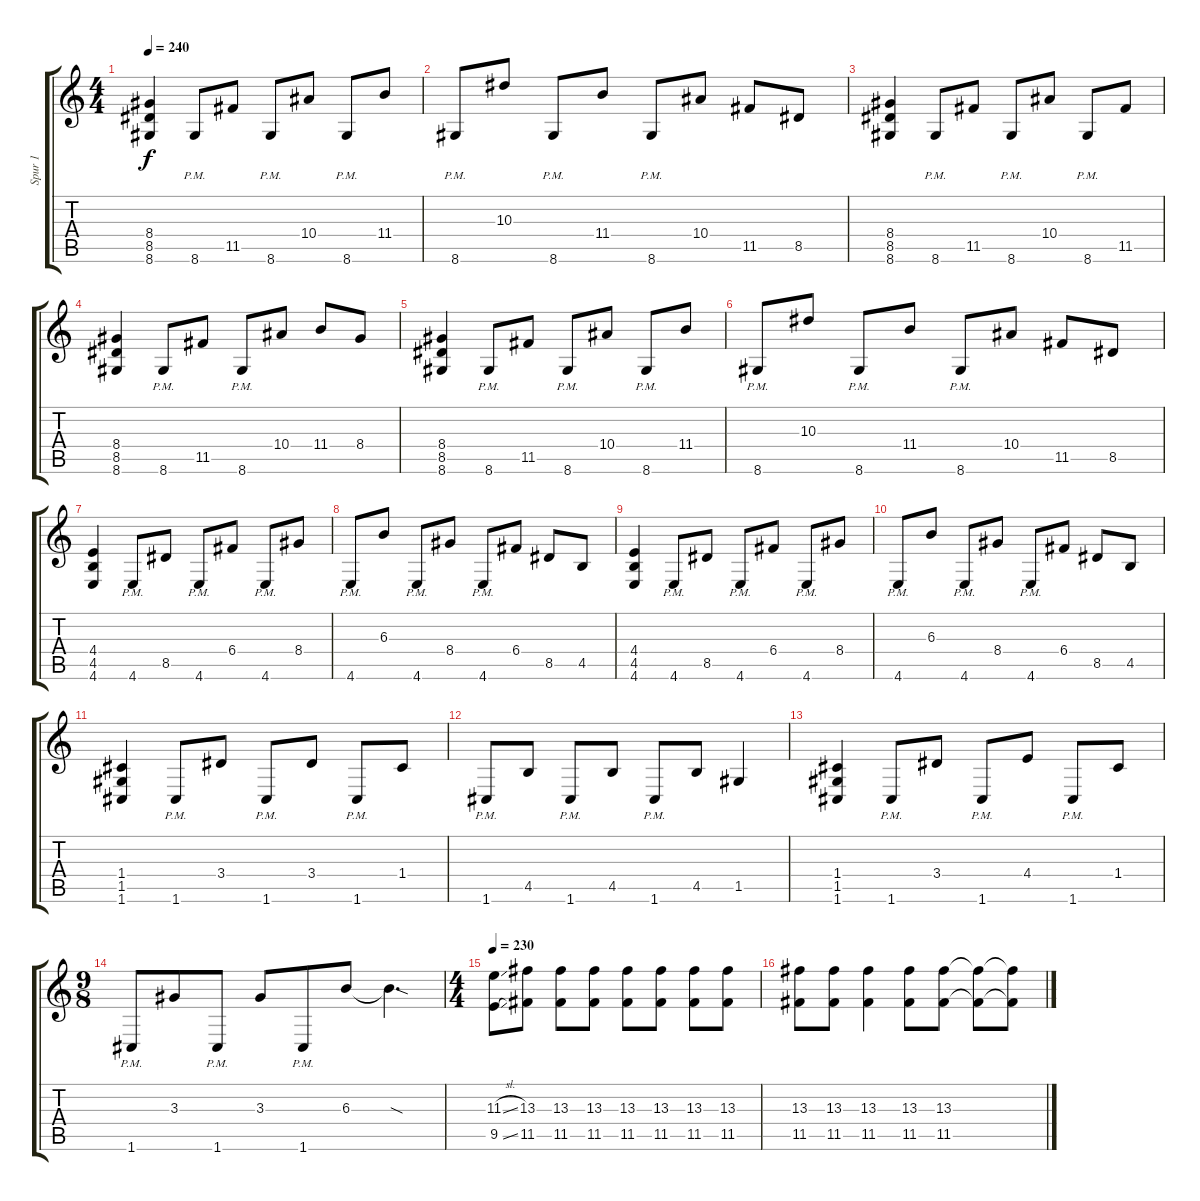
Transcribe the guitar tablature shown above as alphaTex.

\track ("Spur 1" "Spur 1") {instrument distortionguitar}
\staff {score tabs}
\tuning (D4 A3 F3 C3 G2 C2) {hide}
\ts (4 4)
\tempo 240
\clef g2
\ks c
(8.4 8.5 8.6).4{dy f} 8.6{pm}.8 11.5.8 8.6{pm}.8 10.4.8 8.6{pm}.8 11.4.8 |
8.6{pm}.8 10.3.8 8.6{pm}.8 11.4.8 8.6{pm}.8 10.4.8 11.5.8 8.5.8 |
(8.4 8.5 8.6).4 8.6{pm}.8 11.5.8 8.6{pm}.8 10.4.8 8.6{pm}.8 11.5.8 |
(8.4 8.5 8.6).4 8.6{pm}.8 11.5.8 8.6{pm}.8 10.4.8 11.4.8 8.4.8 |
(8.4 8.5 8.6).4 8.6{pm}.8 11.5.8 8.6{pm}.8 10.4.8 8.6{pm}.8 11.4.8 |
8.6{pm}.8 10.3.8 8.6{pm}.8 11.4.8 8.6{pm}.8 10.4.8 11.5.8 8.5.8 |
(4.4 4.5 4.6).4 4.6{pm}.8 8.5.8 4.6{pm}.8 6.4.8 4.6{pm}.8 8.4.8 |
4.6{pm}.8 6.3.8 4.6{pm}.8 8.4.8 4.6{pm}.8 6.4.8 8.5.8 4.5.8 |
(4.4 4.5 4.6).4 4.6{pm}.8 8.5.8 4.6{pm}.8 6.4.8 4.6{pm}.8 8.4.8 |
4.6{pm}.8 6.3.8 4.6{pm}.8 8.4.8 4.6{pm}.8 6.4.8 8.5.8 4.5.8 |
(1.4 1.5 1.6).4 1.6{pm}.8 3.4.8 1.6{pm}.8 3.4.8 1.6{pm}.8 1.4.8 |
1.6{pm}.8 4.5.8 1.6{pm}.8 4.5.8 1.6{pm}.8 4.5.8 1.5.4 |
(1.4 1.5 1.6).4 1.6{pm}.8 3.4.8 1.6{pm}.8 4.4.8 1.6{pm}.8 1.4.8 |
\ts (9 8)
1.6{pm}.8 3.3.8 1.6{pm}.8 3.3.8 1.6{pm}.8 6.3.8 6.3{sod t}.4{d} |
\ts (4 4)
\tempo 230
(11.3{sl} 9.5{sl}).8 (13.3 11.5).8 (13.3 11.5).8 (13.3 11.5).8 (13.3 11.5).8 (13.3 11.5).8 (13.3 11.5).8 (13.3 11.5).8 |
(13.3 11.5).8 (13.3 11.5).8 (13.3 11.5).4 (13.3 11.5).8 (13.3 11.5).8 (13.3{t} 11.5{t}).8 (13.3{t} 11.5{t}).8
